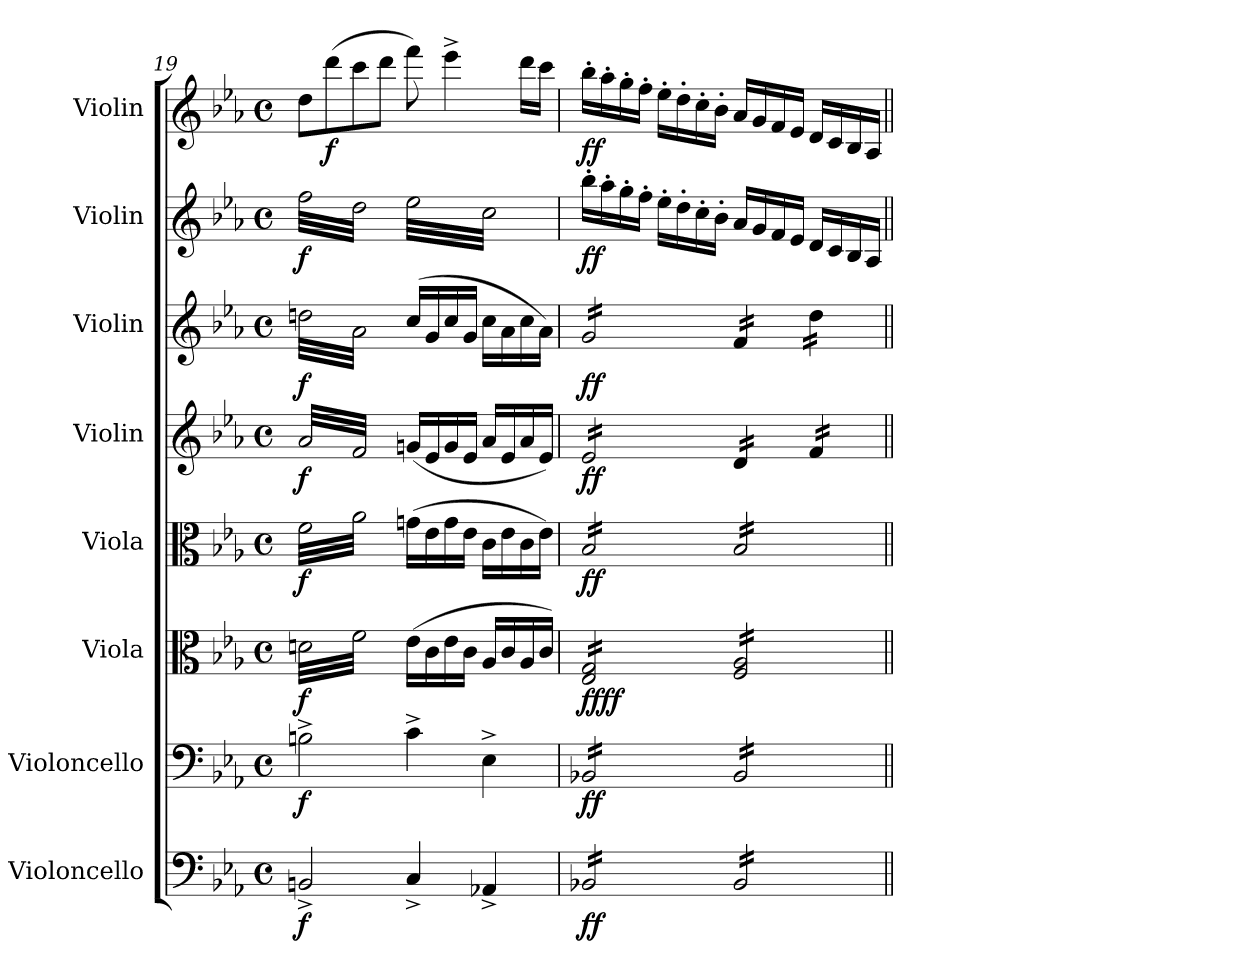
**kern	**dynam	**kern	**dynam	**kern	**dynam	**kern	**dynam	**kern	**dynam	**kern	**dynam	**kern	**dynam	**kern	**dynam
*part8	*part8	*part7	*part7	*part6	*part6	*part5	*part5	*part4	*part4	*part3	*part3	*part2	*part2	*part1	*part1
*staff8	*staff8	*staff7	*staff7	*staff6	*staff6	*staff5	*staff5	*staff4	*staff4	*staff3	*staff3	*staff2	*staff2	*staff1	*staff1
*I"Violoncello	*	*I"Violoncello	*	*I"Viola	*	*I"Viola	*	*I"Violin	*	*I"Violin	*	*I"Violin	*	*I"Violin	*
*I'Vc.	*	*I'Vc.	*	*I'Vla.	*	*I'Vla.	*	*I'Vln.	*	*I'Vln.	*	*I'Vln.	*	*I'Vln.	*
*clefF4	*	*clefF4	*	*clefC3	*	*clefC3	*	*clefG2	*	*clefG2	*	*clefG2	*	*clefG2	*
*k[b-e-a-]	*	*k[b-e-a-]	*	*k[b-e-a-]	*	*k[b-e-a-]	*	*k[b-e-a-]	*	*k[b-e-a-]	*	*k[b-e-a-]	*	*k[b-e-a-]	*
*M4/4	*	*M4/4	*	*M4/4	*	*M4/4	*	*M4/4	*	*M4/4	*	*M4/4	*	*M4/4	*
*met(c)	*	*met(c)	*	*met(c)	*	*met(c)	*	*met(c)	*	*met(c)	*	*met(c)	*	*met(c)	*
=19	=19	=19	=19	=19	=19	=19	=19	=19	=19	=19	=19	=19	=19	=19	=19
!	!LO:DY:b	!	!LO:DY:b	!	!LO:DY:b	!	!LO:DY:b	!	!LO:DY:b	!	!LO:DY:b	!	!LO:DY:b	!	!
*	*	*	*	*tremolo	*	*	*	*	*	*	*	*	*	*	*
*	*	*	*	*	*	*tremolo	*	*	*	*	*	*	*	*	*
*	*	*	*	*	*	*	*	*tremolo	*	*	*	*	*	*	*
*	*	*	*	*	*	*	*	*	*	*tremolo	*	*	*	*	*
*	*	*	*	*	*	*	*	*	*	*	*	*tremolo	*	*	*
2BBn^/	f	2Bn^\	f	(>32dn\LLL	f	(>32f\LLL	f	(<32a-/LLL	f	(>32ddn\LLL	f	(>32ff\LLL	f	8dd\L	.
.	.	.	.	32f\)	.	32a-\)	.	32f/)	.	32a-/)	.	32dd\)	.	.	.
.	.	.	.	32dn\	.	32f\	.	32a-/	.	32ddn\	.	32ff\	.	.	.
.	.	.	.	32f\)	.	32a-\)	.	32f/)	.	32a-/)	.	32dd\)	.	.	.
!	!	!	!	!	!	!	!	!	!	!	!	!	!	!	!LO:DY:b
.	.	.	.	32dn\	.	32f\	.	32a-/	.	32ddn\	.	32ff\	.	(>8ddd\	f
.	.	.	.	32f\)	.	32a-\)	.	32f/)	.	32a-/)	.	32dd\)	.	.	.
.	.	.	.	32dn\	.	32f\	.	32a-/	.	32ddn\	.	32ff\	.	.	.
.	.	.	.	32f\)	.	32a-\)	.	32f/)	.	32a-/)	.	32dd\)	.	.	.
.	.	.	.	32dn\	.	32f\	.	32a-/	.	32ddn\	.	32ff\	.	8ccc\	.
.	.	.	.	32f\)	.	32a-\)	.	32f/)	.	32a-/)	.	32dd\)	.	.	.
.	.	.	.	32dn\	.	32f\	.	32a-/	.	32ddn\	.	32ff\	.	.	.
.	.	.	.	32f\)	.	32a-\)	.	32f/)	.	32a-/)	.	32dd\)	.	.	.
.	.	.	.	32dn\	.	32f\	.	32a-/	.	32ddn\	.	32ff\	.	8ddd\J	.
.	.	.	.	32f\)	.	32a-\)	.	32f/)	.	32a-/)	.	32dd\)	.	.	.
.	.	.	.	32dn\	.	32f\	.	32a-/	.	32ddn\	.	32ff\	.	.	.
.	.	.	.	32f\)JJJ	.	32a-\)JJJ	.	32f/)JJJ	.	32a-/)JJJ	.	32dd\)JJJ	.	.	.
*	*	*	*	*	*	*	*	*	*	*Xtremolo	*	*	*	*	*
*	*	*	*	*	*	*	*	*Xtremolo	*	*	*	*	*	*	*
*	*	*	*	*	*	*Xtremolo	*	*	*	*	*	*	*	*	*
*	*	*	*	*Xtremolo	*	*	*	*	*	*	*	*	*	*	*
4C^/	.	4c^\	.	(>16e-\LL	.	(>16gn\LL	.	(<16gn/LL	.	(>16cc/LL	.	(>32ee-\LLL	.	8fff\)	.
.	.	.	.	.	.	.	.	.	.	.	.	32cc\)	.	.	.
.	.	.	.	16c\	.	16e-\	.	16e-/	.	16g/	.	32ee-\	.	.	.
.	.	.	.	.	.	.	.	.	.	.	.	32cc\)	.	.	.
.	.	.	.	16e-\	.	16g\	.	16g/	.	16cc/	.	32ee-\	.	4eee-^\	.
.	.	.	.	.	.	.	.	.	.	.	.	32cc\)	.	.	.
.	.	.	.	16c\JJ	.	16e-\JJ	.	16e-/JJ	.	16g/JJ	.	32ee-\	.	.	.
.	.	.	.	.	.	.	.	.	.	.	.	32cc\)	.	.	.
4AA-X^/	.	4E-^\	.	16A-/LL	.	16c\LL	.	16a-/LL	.	16cc\LL	.	32ee-\	.	.	.
.	.	.	.	.	.	.	.	.	.	.	.	32cc\)	.	.	.
.	.	.	.	16c/	.	16e-\	.	16e-/	.	16a-\	.	32ee-\	.	.	.
.	.	.	.	.	.	.	.	.	.	.	.	32cc\)	.	.	.
.	.	.	.	16A-/	.	16c\	.	16a-/	.	16cc\	.	32ee-\	.	16ddd\LL	.
.	.	.	.	.	.	.	.	.	.	.	.	32cc\)	.	.	.
.	.	.	.	16c/JJ)	.	16e-\JJ)	.	16e-/JJ)	.	16a-\JJ)	.	32ee-\	.	16ccc\JJ	.
.	.	.	.	.	.	.	.	.	.	.	.	32cc\)JJJ	.	.	.
*	*	*	*	*	*	*	*	*	*	*	*	*Xtremolo	*	*	*
=20	=20	=20	=20	=20	=20	=20	=20	=20	=20	=20	=20	=20	=20	=20	=20
!	!LO:DY:b	!	!LO:DY:b	!	!LO:DY:b	!	!	!	!	!	!	!	!	!	!
!	!	!	!	!	!LO:DY:n=1:b	!	!LO:DY:b	!	!LO:DY:b	!	!LO:DY:b	!	!LO:DY:b	!	!LO:DY:b
*tremolo	*	*	*	*	*	*	*	*	*	*	*	*	*	*	*
*	*	*tremolo	*	*	*	*	*	*	*	*	*	*	*	*	*
*	*	*	*	*tremolo	*	*	*	*	*	*	*	*	*	*	*
*	*	*	*	*	*	*tremolo	*	*	*	*	*	*	*	*	*
*	*	*	*	*	*	*	*	*tremolo	*	*	*	*	*	*	*
*	*	*	*	*	*	*	*	*	*	*tremolo	*	*	*	*	*
16BB-X/LL	ff	16BB-X/LL	ff	16E-/ 16G/LL	ff ff	16B-/LL	ff	16e-/LL	ff	16g/LL	ff	16bb-'\LL	ff	16bb-'\LL	ff
.	.	.	.	.	.	.	.	.	.	.	.	.	.	.	.
16BB-X/	.	16BB-X/	.	16E-/ 16G/	.	16B-/	.	16e-/	.	16g/	.	16aa-'\	.	16aa-'\	.
.	.	.	.	.	.	.	.	.	.	.	.	.	.	.	.
16BB-X/	.	16BB-X/	.	16E-/ 16G/	.	16B-/	.	16e-/	.	16g/	.	16gg'\	.	16gg'\	.
.	.	.	.	.	.	.	.	.	.	.	.	.	.	.	.
16BB-X/	.	16BB-X/	.	16E-/ 16G/	.	16B-/	.	16e-/	.	16g/	.	16ff'\JJ	.	16ff'\JJ	.
.	.	.	.	.	.	.	.	.	.	.	.	.	.	.	.
16BB-X/	.	16BB-X/	.	16E-/ 16G/	.	16B-/	.	16e-/	.	16g/	.	16ee-'\LL	.	16ee-'\LL	.
16BB-X/	.	16BB-X/	.	16E-/ 16G/	.	16B-/	.	16e-/	.	16g/	.	16dd'\	.	16dd'\	.
16BB-X/	.	16BB-X/	.	16E-/ 16G/	.	16B-/	.	16e-/	.	16g/	.	16cc'\	.	16cc'\	.
16BB-X/JJ	.	16BB-X/JJ	.	16E-/ 16G/JJ	.	16B-/JJ	.	16e-/JJ	.	16g/JJ	.	16b-'\JJ	.	16b-'\JJ	.
16BB-/LL	.	16BB-/LL	.	16F/ 16A-/LL	.	16B-/LL	.	16d/LL	.	16f/LL	.	16a-/LL	.	16a-/LL	.
16BB-/	.	16BB-/	.	16F/ 16A-/	.	16B-/	.	16d/	.	16f/	.	16g/	.	16g/	.
16BB-/	.	16BB-/	.	16F/ 16A-/	.	16B-/	.	16d/	.	16f/	.	16f/	.	16f/	.
16BB-/	.	16BB-/	.	16F/ 16A-/	.	16B-/	.	16d/JJ	.	16f/JJ	.	16e-/JJ	.	16e-/JJ	.
16BB-/	.	16BB-/	.	16F/ 16A-/	.	16B-/	.	16f/LL	.	16dd\LL	.	16d/LL	.	16d/LL	.
16BB-/	.	16BB-/	.	16F/ 16A-/	.	16B-/	.	16f/	.	16dd\	.	16c/	.	16c/	.
16BB-/	.	16BB-/	.	16F/ 16A-/	.	16B-/	.	16f/	.	16dd\	.	16B-/	.	16B-/	.
16BB-/JJ	.	16BB-/JJ	.	16F/ 16A-/JJ	.	16B-/JJ	.	16f/JJ	.	16dd\JJ	.	16A-/JJ	.	16A-/JJ	.
*	*	*	*	*	*	*	*	*	*	*Xtremolo	*	*	*	*	*
*	*	*	*	*	*	*	*	*Xtremolo	*	*	*	*	*	*	*
*	*	*	*	*	*	*Xtremolo	*	*	*	*	*	*	*	*	*
*	*	*	*	*Xtremolo	*	*	*	*	*	*	*	*	*	*	*
*	*	*Xtremolo	*	*	*	*	*	*	*	*	*	*	*	*	*
*Xtremolo	*	*	*	*	*	*	*	*	*	*	*	*	*	*	*
=||	=||	=||	=||	=||	=||	=||	=||	=||	=||	=||	=||	=||	=||	=||	=||
*-	*-	*-	*-	*-	*-	*-	*-	*-	*-	*-	*-	*-	*-	*-	*-
